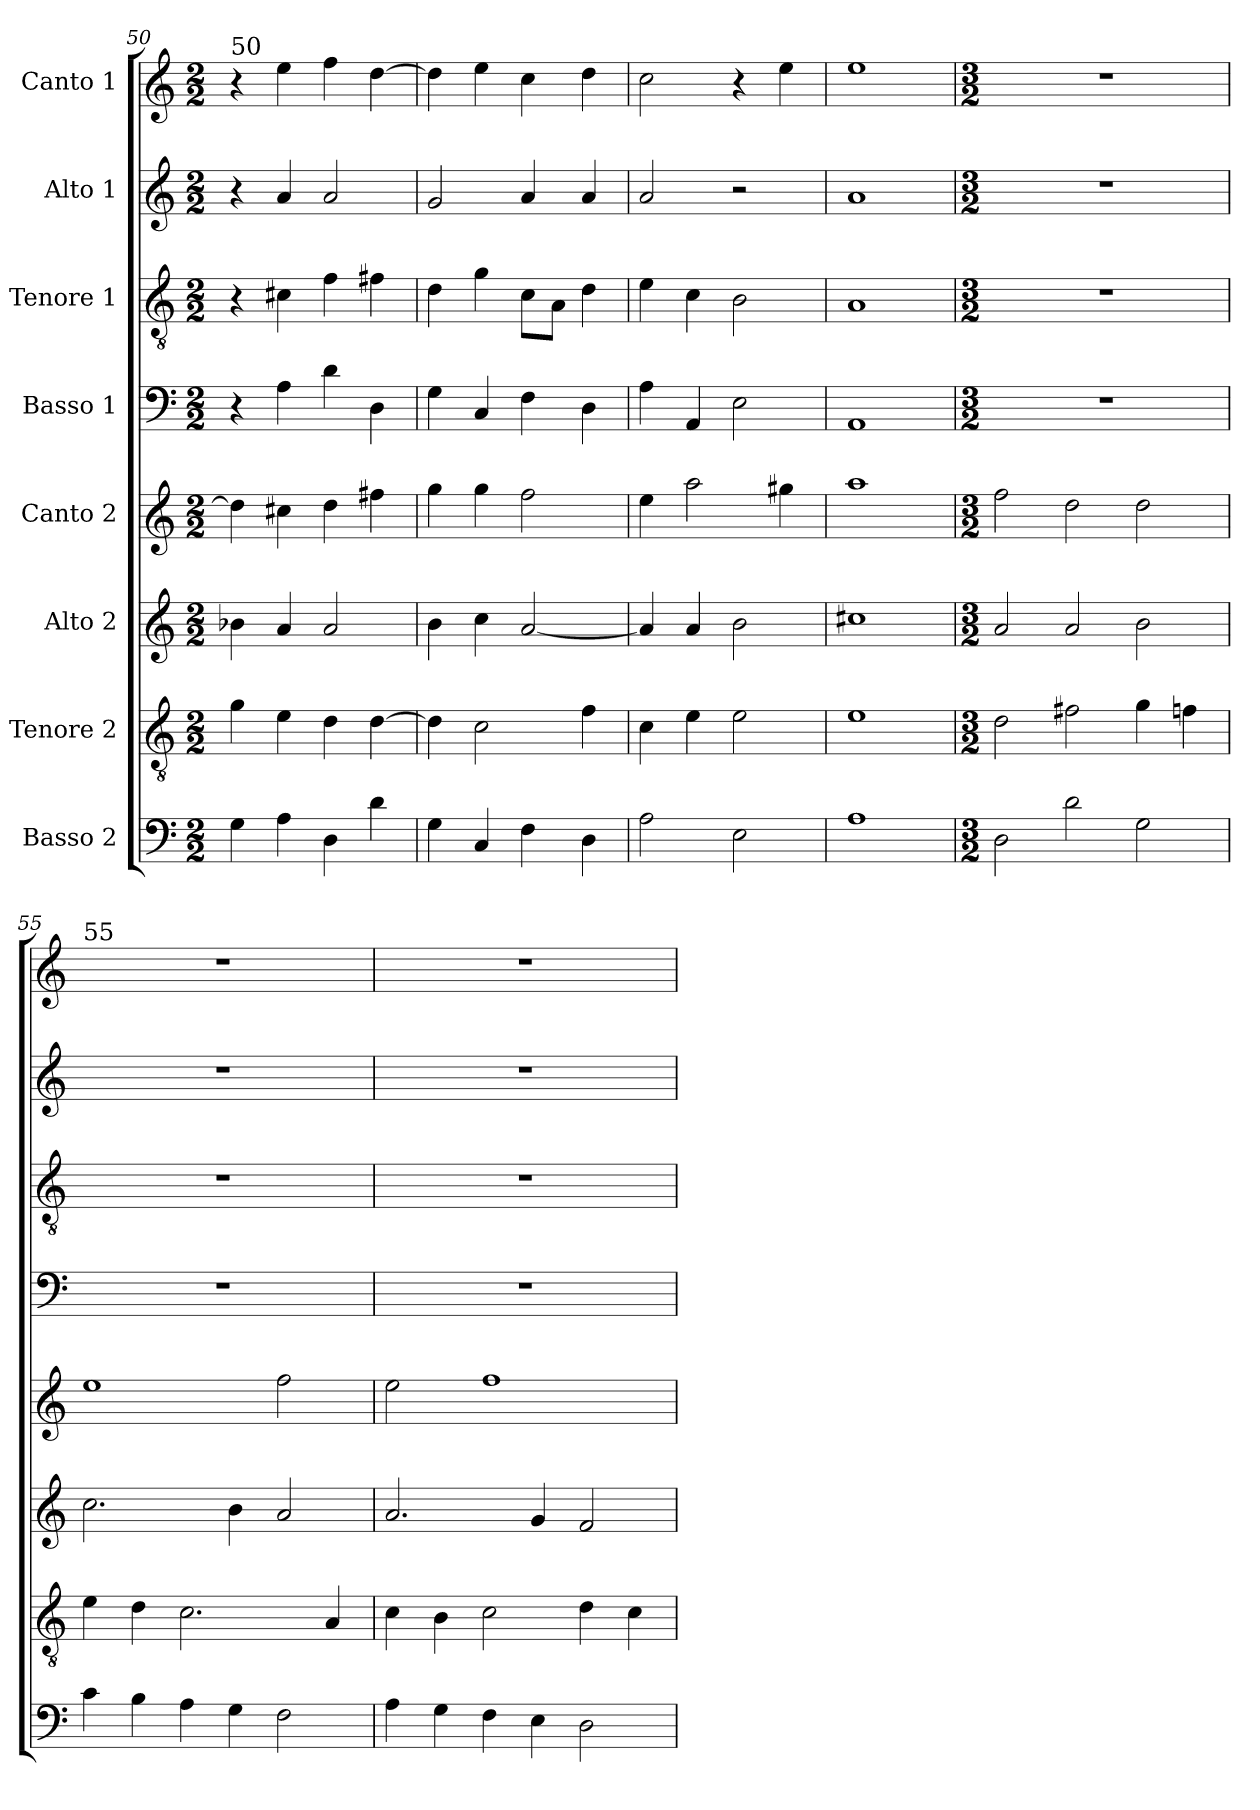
**kern	**kern	**kern	**kern	**kern	**kern	**kern	**kern
*part8	*part7	*part6	*part5	*part4	*part3	*part2	*part1
*staff8	*staff7	*staff6	*staff5	*staff4	*staff3	*staff2	*staff1
*I"Basso 2	*I"Tenore 2	*I"Alto 2	*I"Canto 2	*I"Basso 1	*I"Tenore 1	*I"Alto 1	*I"Canto 1
!!LO:LB:g=z
*clefF4	*clefGv2	*clefG2	*clefG2	*clefF4	*clefGv2	*clefG2	*clefG2
*k[]	*k[]	*k[]	*k[]	*k[]	*k[]	*k[]	*k[]
*M2/2	*M2/2	*M2/2	*M2/2	*M2/2	*M2/2	*M2/2	*M2/2
=50	=50	=50	=50	=50	=50	=50	=50
!	!	!	!	!	!	!	!LO:TX:a:t=50
4G\	4g\	4b-X\	4dd\]	4r	4r	4r	4r
4A\	4e\	4a/	4cc#X\	4A\	4c#X\	4a/	4ee\
4D\	4d\	2a/	4dd\	4d\	4f\	2a/	4ff\
4d\	[4d\	.	4ff#X\	4D\	4f#X\	.	[4dd\
=51	=51	=51	=51	=51	=51	=51	=51
4G\	4d\]	4b\	4gg\	4G\	4d\	2g/	4dd\]
4C/	2c\	4cc\	4gg\	4C/	4g\	.	4ee\
4F\	.	[2a/	2ff\	4F\	8c\L	4a/	4cc\
.	.	.	.	.	8A\J	.	.
4D\	4f\	.	.	4D\	4d\	4a/	4dd\
=52	=52	=52	=52	=52	=52	=52	=52
2A\	4c\	4a/]	4ee\	4A\	4e\	2a/	2cc\
.	4e\	4a/	2aa\	4AA/	4c\	.	.
2E\	2e\	2b\	.	2E\	2B\	2r	4r
.	.	.	4gg#X\	.	.	.	4ee\
=53	=53	=53	=53	=53	=53	=53	=53
1A	1e	1cc#X	1aa	1AA	1A	1a	1ee
=54	=54	=54	=54	=54	=54	=54	=54
*M3/2	*M3/2	*M3/2	*M3/2	*M3/2	*M3/2	*M3/2	*M3/2
2D\	2d\	2a/	2ff\	1.r	1.r	1.r	1.r
2d\	2f#X\	2a/	2dd\	.	.	.	.
2G\	4g\	2b\	2dd\	.	.	.	.
.	4fn\	.	.	.	.	.	.
=55	=55	=55	=55	=55	=55	=55	=55
!	!	!	!	!	!	!	!LO:TX:a:t=55
4c\	4e\	2.cc\	1ee	1.r	1.r	1.r	1.r
4B\	4d\	.	.	.	.	.	.
4A\	2.c\	.	.	.	.	.	.
4G\	.	4b\	.	.	.	.	.
2F\	.	2a/	2ff\	.	.	.	.
.	4A/	.	.	.	.	.	.
!!LO:PB:g=z
=56	=56	=56	=56	=56	=56	=56	=56
4A\	4c\	2.a/	2ee\	1.r	1.r	1.r	1.r
4G\	4B\	.	.	.	.	.	.
4F\	2c\	.	1ff	.	.	.	.
4E\	.	4g/	.	.	.	.	.
2D\	4d\	2f/	.	.	.	.	.
.	4c\	.	.	.	.	.	.
=	=	=	=	=	=	=	=
*-	*-	*-	*-	*-	*-	*-	*-
